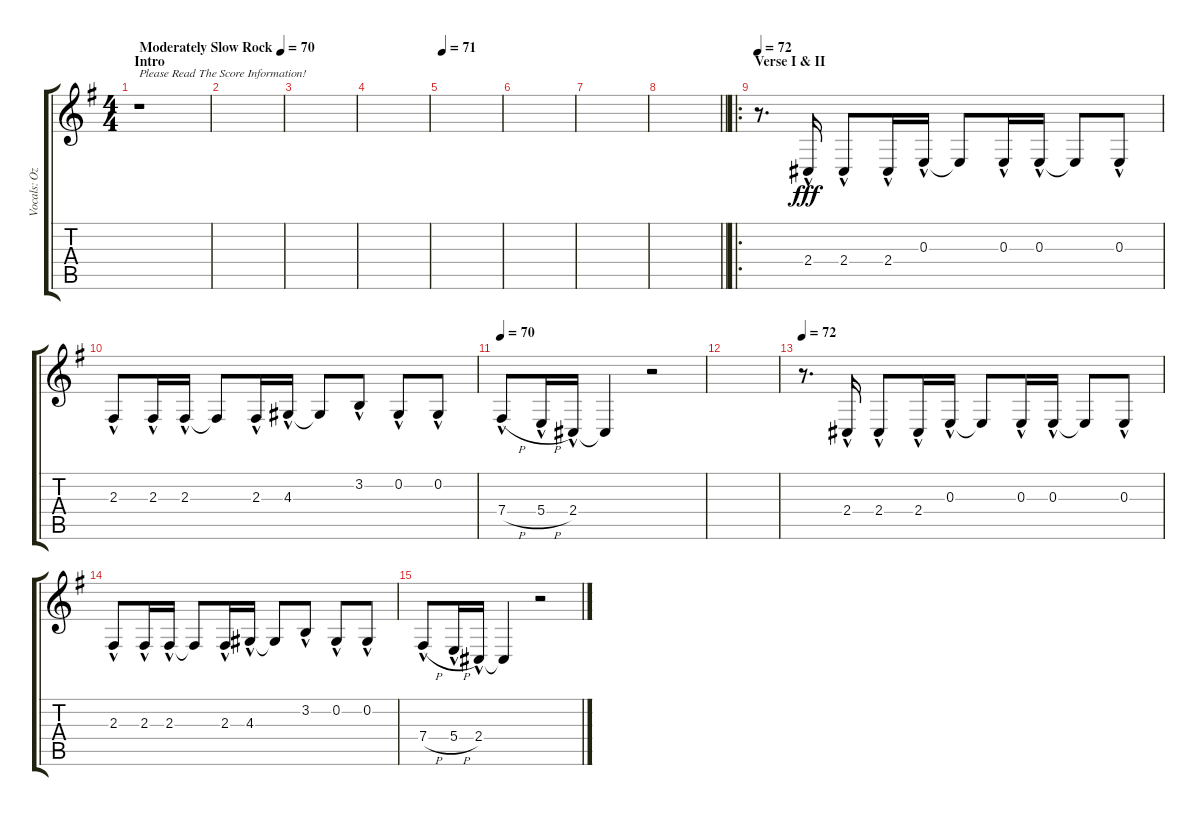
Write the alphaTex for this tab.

\track ("Vocals: Ozzy" "Vocals: Oz") {instrument lead2sawtooth}
\staff {score tabs}
\tuning (Db4 Ab3 E3 B2 Gb2 Db2) {hide}
\ts (4 4)
\section ("" "Intro")
\tempo (70 "Moderately Slow Rock")
\clef g2
\ks g
r.1{txt "Please Read The Score Information!" dy fff instrument lead2sawtooth} |
|
|
|
\tempo 71
|
|
|
\barLineRight lightlight
|
\ro
\section ("" "Verse I & II")
\tempo 72
r.8{d} 2.4{hac}.16 2.4{hac}.8 2.4{hac}.16 0.3{hac}.16 0.3{t}.8 0.3{hac}.16 0.3{hac}.16 0.3{t}.8 0.3{hac}.8 |
2.3{hac}.8 2.3{hac}.16 2.3{hac}.16 2.3{t}.8 2.3{hac}.16 4.3{hac}.16 4.3{t}.8 3.2{hac}.8 0.2{hac}.8 0.2{hac}.8 |
\tempo 70
7.4{h hac}.8 5.4{h hac}.16 2.4{hac}.16 2.4{t}.4 r.2 |
|
\tempo 72
r.8{d} 2.4{hac}.16 2.4{hac}.8 2.4{hac}.16 0.3{hac}.16 0.3{t}.8 0.3{hac}.16 0.3{hac}.16 0.3{t}.8 0.3{hac}.8 |
2.3{hac}.8 2.3{hac}.16 2.3{hac}.16 2.3{t}.8 2.3{hac}.16 4.3{hac}.16 4.3{t}.8 3.2{hac}.8 0.2{hac}.8 0.2{hac}.8 |
7.4{h hac}.8 5.4{h hac}.16 2.4{hac}.16 2.4{t}.4 r.2
